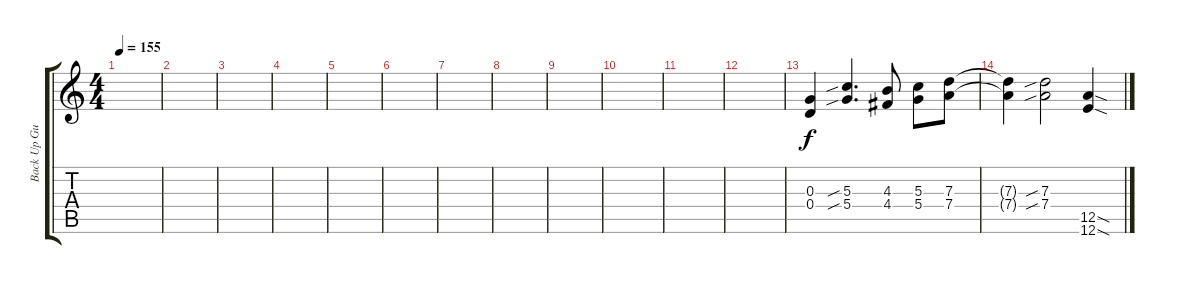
\track ("Back Up Guitar" "Back Up Gu") {instrument distortionguitar}
\staff {score tabs}
\tuning (E4 B3 G3 D3 A2 E2) {hide}
\ts (4 4)
\tempo 155
\clef g2
\ks c
|
|
|
|
|
|
|
|
|
|
|
|
(0.3 0.4).4 (5.3{sib} 5.4{sib}).4{d} (4.3 4.4).8 (5.3 5.4).8 (7.3 7.4).8 |
(7.3{t} 7.4{t}).4 (7.3{sib} 7.4{sib}).2 (12.5{sod} 12.6{sod}).4
